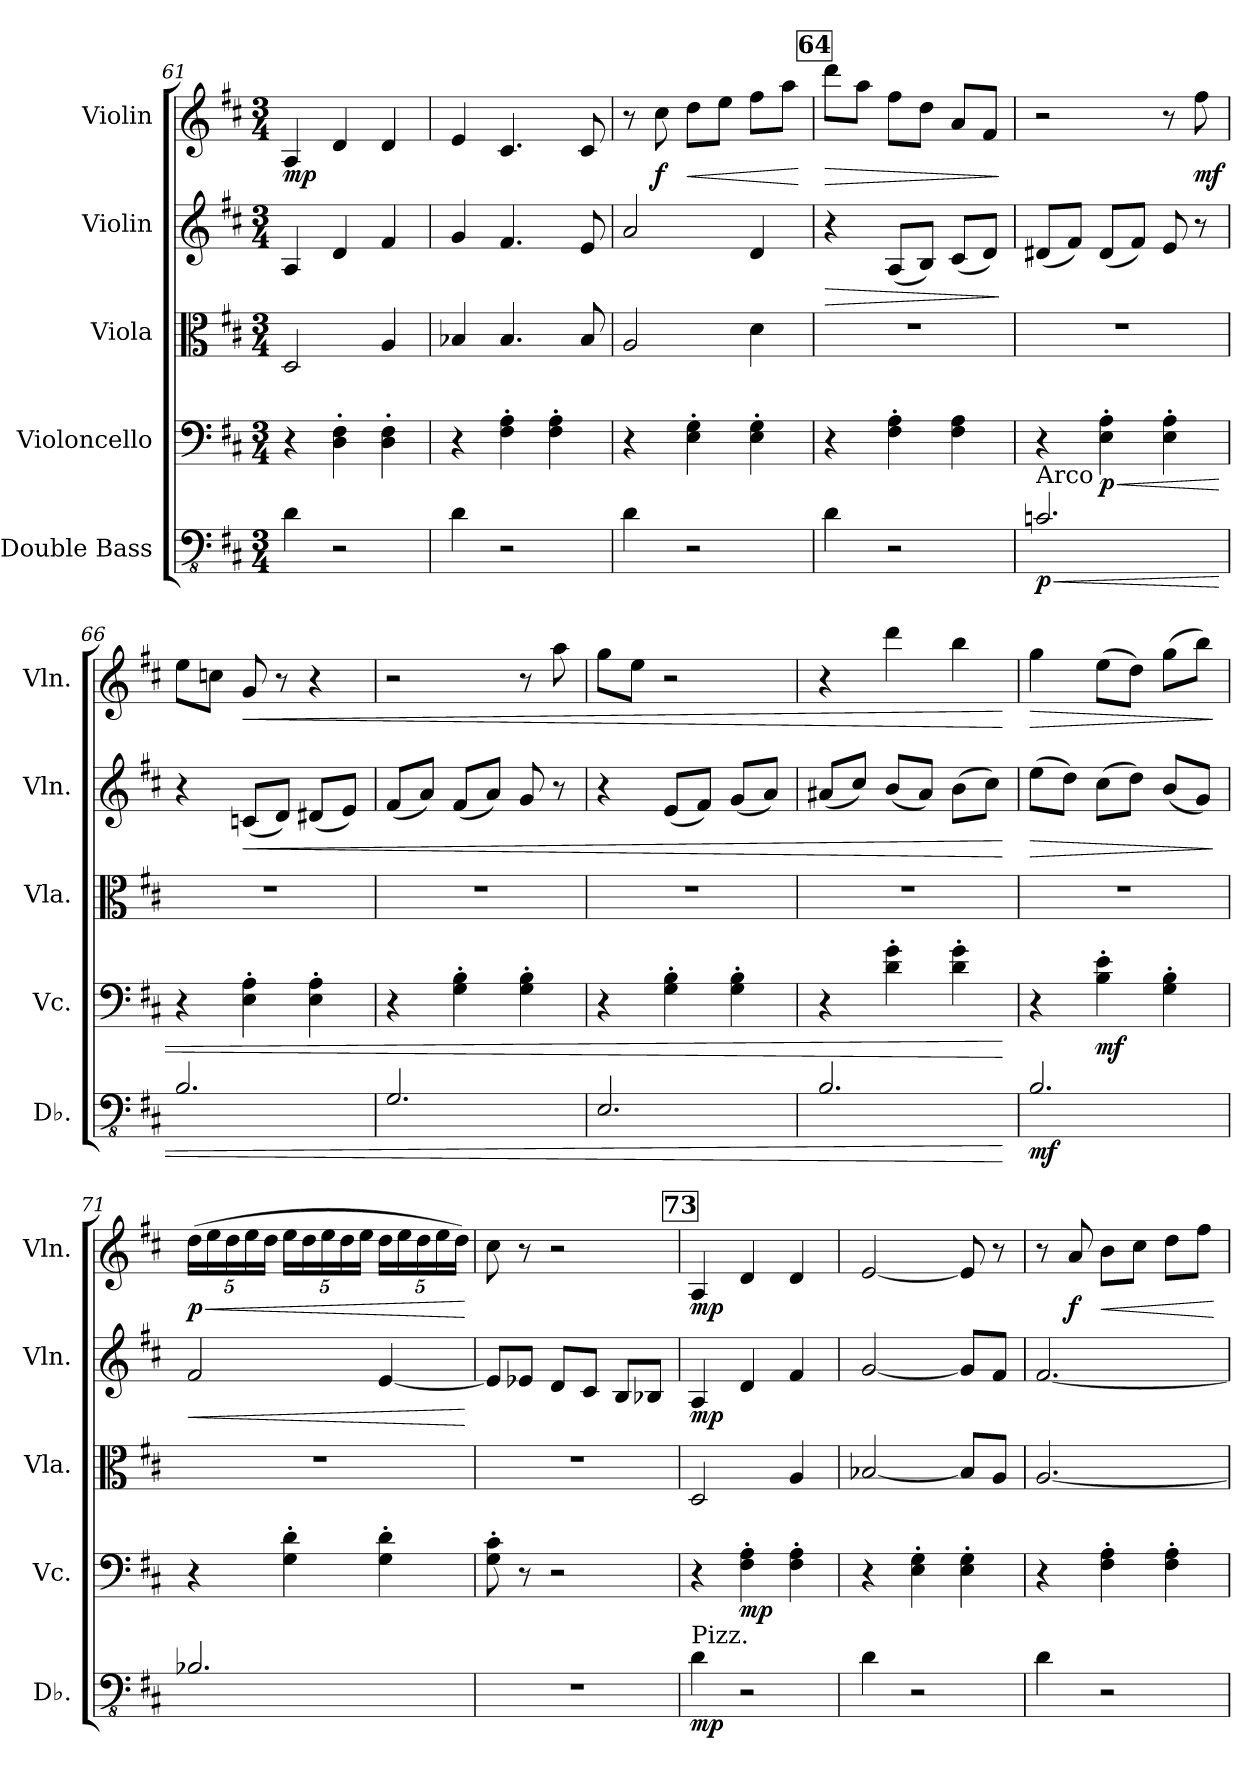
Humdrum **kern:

**kern	**dynam	**kern	**dynam	**kern	**kern	**dynam	**kern	**dynam
*part5	*part5	*part4	*part4	*part3	*part2	*part2	*part1	*part1
*staff5	*staff5	*staff4	*staff4	*staff3	*staff2	*staff2	*staff1	*staff1
*I"Double Bass	*	*I"Violoncello	*	*I"Viola	*I"Violin	*	*I"Violin	*
*I'Db.	*	*I'Vc.	*	*I'Vla.	*I'Vln.	*	*I'Vln.	*
*clefFv4	*	*clefF4	*	*clefC3	*clefG2	*	*clefG2	*
*ITrd7c12	*	*	*	*	*	*	*	*
*k[f#c#]	*	*k[f#c#]	*	*k[f#c#]	*k[f#c#]	*	*k[f#c#]	*
*M3/4	*	*M3/4	*	*M3/4	*M3/4	*	*M3/4	*
=61	=61	=61	=61	=61	=61	=61	=61	=61
!	!	!	!	!	!	!	!	!LO:DY:b
4DD\	.	4r	.	2D/	4A/	.	4A/	mp
2r	.	4D\' 4F#\'	.	.	4d/	.	4d/	.
.	.	4D\' 4F#\'	.	4A/	4f#/	.	4d/	.
=62	=62	=62	=62	=62	=62	=62	=62	=62
4DD\	.	4r	.	4B-X/	4g/	.	4e/	.
2r	.	4F#\' 4A\'	.	4.B-/	4.f#/	.	4.c#/	.
.	.	4F#\' 4A\'	.	.	.	.	.	.
.	.	.	.	8B-/	8e/	.	8c#/	.
=63	=63	=63	=63	=63	=63	=63	=63	=63
4DD\	.	4r	.	2A/	2a/	.	8r	.
!	!	!	!	!	!	!	!	!LO:DY:b
.	.	.	.	.	.	.	8cc#\	f
!	!	!	!	!	!	!	!	!LO:HP:b
2r	.	4E\' 4G\'	.	.	.	.	8dd\L	<
.	.	.	.	.	.	.	8ee\J	.
.	.	4E\' 4G\'	.	4d\	4d/	.	8ff#\L	.
.	.	.	.	.	.	.	8aa\J	.
.	.	.	.	.	.	.	.	[
!!LO:REH:place=s1:a:B:fs=14:t=64
=64	=64	=64	=64	=64	=64	=64	=64	=64
!	!	!	!	!	!	!LO:HP:b	!	!LO:HP:b
4DD\	.	4r	.	2.r	4r	>	8ddd\L	>
.	.	.	.	.	.	.	8aa\J	.
2r	.	4F#\' 4A\'	.	.	(8A/L	.	8ff#\L	.
.	.	.	.	.	8B/J)	.	8dd\J	.
.	.	4F#\ 4A\	.	.	(8c#/L	.	8a/L	.
.	.	.	.	.	8d/J)	.	8f#/J	.
.	.	.	.	.	.	]	.	]
!!LO:LB:g=z
=65	=65	=65	=65	=65	=65	=65	=65	=65
!LO:TX:a:t=Arco	!	!	!	!	!	!	!	!
!	!LO:HP:b	!	!	!	!	!	!	!
!	!LO:DY:n=1:b	!	!	!	!	!	!	!
2.CCn/	< p	4r	.	2.r	(8d#X/L	.	2r	.
.	.	.	.	.	8f#/J)	.	.	.
!	!	!	!LO:HP:b	!	!	!	!	!
!	!	!	!LO:DY:n=1:b	!	!	!	!	!
.	.	4E\' 4A\'	< p	.	(8d#/L	.	.	.
.	.	.	.	.	8f#/J)	.	.	.
.	.	4E\' 4A\'	.	.	8e/	.	8r	.
!	!	!	!	!	!	!	!	!LO:DY:b
.	.	.	.	.	8r	.	8ff#\	mf
=66	=66	=66	=66	=66	=66	=66	=66	=66
2.BBB/	.	4r	.	2.r	4r	.	8ee\L	.
.	.	.	.	.	.	.	8ccn\J	.
!	!	!	!	!	!	!LO:HP:b	!	!LO:HP:b
.	.	4E\' 4A\'	.	.	(8cn/L	<	8g/	<
.	.	.	.	.	8d/J)	.	8r	.
.	.	4E\' 4A\'	.	.	(8d#X/L	.	4r	.
.	.	.	.	.	8e/J)	.	.	.
=67	=67	=67	=67	=67	=67	=67	=67	=67
2.GGG/	.	4r	.	2.r	(8f#/L	.	2r	.
.	.	.	.	.	8a/J)	.	.	.
.	.	4G\' 4B\'	.	.	(8f#/L	.	.	.
.	.	.	.	.	8a/J)	.	.	.
.	.	4G\' 4B\'	.	.	8g/	.	8r	.
.	.	.	.	.	8r	.	8aa\	.
=68	=68	=68	=68	=68	=68	=68	=68	=68
2.EEE/	.	4r	.	2.r	4r	.	8gg\L	.
.	.	.	.	.	.	.	8ee\J	.
.	.	4G\' 4B\'	.	.	(8e/L	.	2r	.
.	.	.	.	.	8f#/J)	.	.	.
.	.	4G\' 4B\'	.	.	(8g/L	.	.	.
.	.	.	.	.	8a/J)	.	.	.
=69	=69	=69	=69	=69	=69	=69	=69	=69
2.BBB/	.	4r	.	2.r	(8a#X/L	.	4r	.
.	.	.	.	.	8cc#/J)	.	.	.
.	.	4d\' 4g\'	.	.	(8b/L	.	4ddd\	.
.	.	.	.	.	8a#/J)	.	.	.
.	.	4d\' 4g\'	.	.	(8b\L	.	4bb\	.
.	.	.	.	.	8cc#\J)	.	.	.
.	[	.	[	.	.	[	.	[
=70	=70	=70	=70	=70	=70	=70	=70	=70
!	!LO:DY:b	!	!	!	!	!LO:HP:b	!	!LO:HP:b
2.BBB/	mf	4r	.	2.r	(8ee\L	>	4gg\	>
.	.	.	.	.	8dd\J)	.	.	.
!	!	!	!LO:DY:b	!	!	!	!	!
.	.	4B\' 4e\'	mf	.	(8cc#\L	.	(8ee\L	.
.	.	.	.	.	8dd\J)	.	8dd\J)	.
.	.	4G\' 4B\'	.	.	(8b/L	.	(8gg\L	.
.	.	.	.	.	8g/J)	.	8bb\J)	.
.	.	.	.	.	.	]	.	]
!!LO:PB:g=z
=71	=71	=71	=71	=71	=71	=71	=71	=71
!	!	!	!	!	!	!LO:HP:b	!	!
*	*	*	*	*	*	*	*Xbrackettup	*
!	!	!	!	!	!	!	!	!LO:HP:b
!	!	!	!	!	!	!	!	!LO:DY:n=1:b
2.BBB-X/	.	4r	.	2.r	2f#/	<	(20dd\LL	< p
.	.	.	.	.	.	.	20ee\	.
.	.	.	.	.	.	.	20dd\	.
.	.	.	.	.	.	.	20ee\	.
.	.	.	.	.	.	.	20dd\JJ	.
.	.	4G\' 4d\'	.	.	.	.	20ee\LL	.
.	.	.	.	.	.	.	20dd\	.
.	.	.	.	.	.	.	20ee\	.
.	.	.	.	.	.	.	20dd\	.
.	.	.	.	.	.	.	20ee\JJ	.
.	.	4G\' 4d\'	.	.	[4e/	.	20dd\LL	.
.	.	.	.	.	.	.	20ee\	.
.	.	.	.	.	.	.	20dd\	.
.	.	.	.	.	.	.	20ee\	.
.	.	.	.	.	.	.	20dd\JJ)	.
.	.	.	.	.	.	[	.	[
=72	=72	=72	=72	=72	=72	=72	=72	=72
2.r	.	8G\' 8c#\'	.	2.r	8e/L]	.	8cc#\	.
.	.	8r	.	.	8e-X/J	.	8r	.
.	.	2r	.	.	8d/L	.	2r	.
.	.	.	.	.	8c#/J	.	.	.
.	.	.	.	.	8B/L	.	.	.
.	.	.	.	.	8B-X/J	.	.	.
!!LO:REH:place=s1:a:B:fs=14:t=73
=73	=73	=73	=73	=73	=73	=73	=73	=73
!LO:TX:a:t=Pizz.	!	!	!	!	!	!	!	!
!	!LO:DY:b	!	!	!	!	!LO:DY:b	!	!LO:DY:b
4DD\	mp	4r	.	2D/	4A/	mp	4A/	mp
!	!	!	!LO:DY:b	!	!	!	!	!
2r	.	4F#\' 4A\'	mp	.	4d/	.	4d/	.
.	.	4F#\' 4A\'	.	4A/	4f#/	.	4d/	.
=74	=74	=74	=74	=74	=74	=74	=74	=74
4DD\	.	4r	.	[2B-X/	[2g/	.	[2e/	.
2r	.	4E\' 4G\'	.	.	.	.	.	.
.	.	4E\' 4G\'	.	8B-/L]	8g/L]	.	8e/]	.
.	.	.	.	8A/J	8f#/J	.	8r	.
=75	=75	=75	=75	=75	=75	=75	=75	=75
4DD\	.	4r	.	[2.A/	[2.f#/	.	8r	.
!	!	!	!	!	!	!	!	!LO:DY:b
.	.	.	.	.	.	.	8a/	f
!	!	!	!	!	!	!	!	!LO:HP:b
2r	.	4F#\' 4A\'	.	.	.	.	8b\L	<
.	.	.	.	.	.	.	8cc#\J	.
.	.	4F#\' 4A\'	.	.	.	.	8dd\L	.
.	.	.	.	.	.	.	8ff#\J	.
.	.	.	.	.	.	.	.	[
=	=	=	=	=	=	=	=	=
*-	*-	*-	*-	*-	*-	*-	*-	*-
